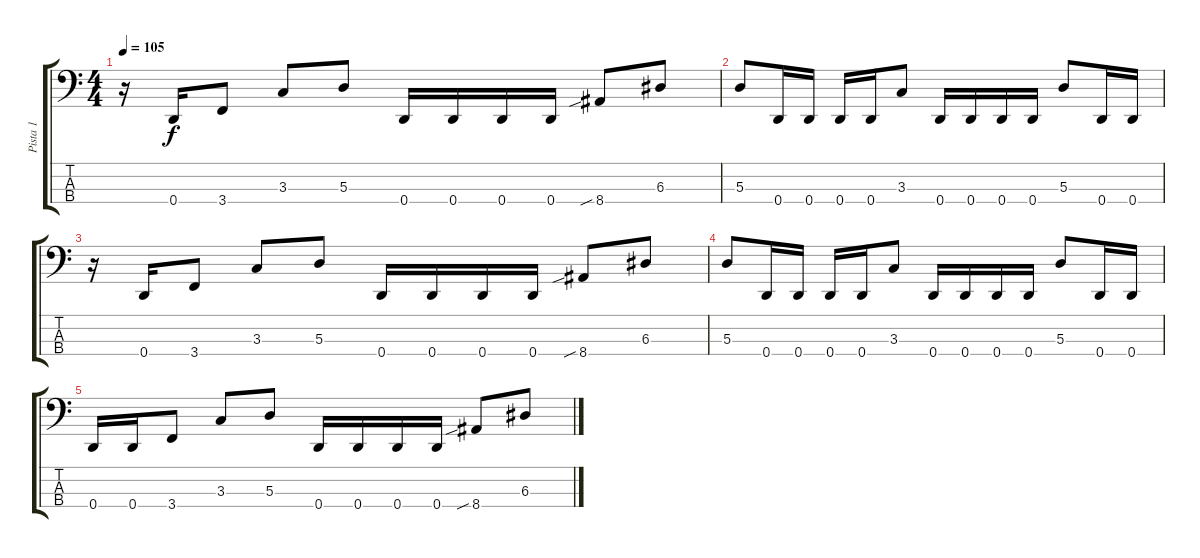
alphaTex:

\track ("Pista 1" "Pista 1") {instrument electricbasspick}
\staff {score tabs}
\tuning (G2 D2 A1 D1) {hide}
\ts (4 4)
\tempo 105
\clef f4
\ks c
r.16{dy f} 0.4.16 3.4.8 3.3.8 5.3.8 0.4.16 0.4.16 0.4.16 0.4.16 8.4{sib}.8 6.3.8 |
5.3.8 0.4.16 0.4.16 0.4.16 0.4.16 3.3.8 0.4.16 0.4.16 0.4.16 0.4.16 5.3.8 0.4.16 0.4.16 |
r.16 0.4.16 3.4.8 3.3.8 5.3.8 0.4.16 0.4.16 0.4.16 0.4.16 8.4{sib}.8 6.3.8 |
5.3.8 0.4.16 0.4.16 0.4.16 0.4.16 3.3.8 0.4.16 0.4.16 0.4.16 0.4.16 5.3.8 0.4.16 0.4.16 |
0.4.16 0.4.16 3.4.8 3.3.8 5.3.8 0.4.16 0.4.16 0.4.16 0.4.16 8.4{sib}.8 6.3.8
